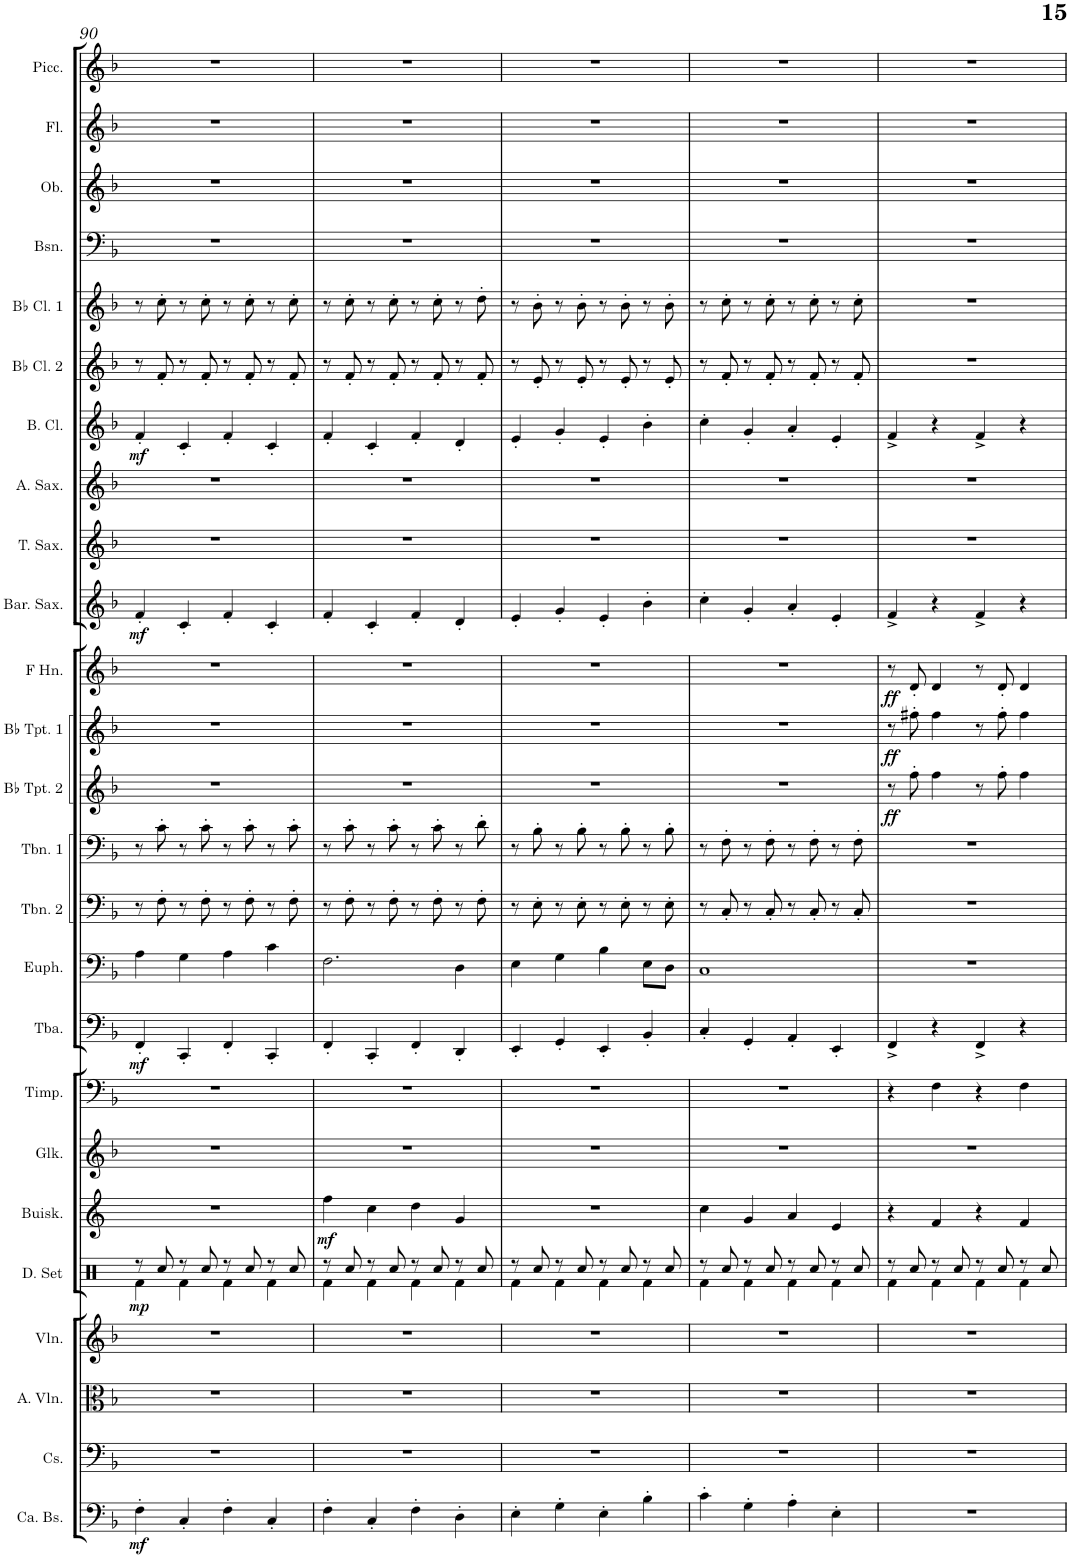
**kern	**dynam	**kern	**kern	**kern	**kern	**dynam	**kern	**dynam	**kern	**kern	**kern	**dynam	**kern	**kern	**kern	**kern	**dynam	**kern	**dynam	**kern	**dynam	**kern	**dynam	**kern	**kern	**kern	**dynam	**kern	**kern	**kern	**kern	**kern	**kern
*part25	*part25	*part24	*part23	*part22	*part21	*part21	*part20	*part20	*part19	*part18	*part17	*part17	*part16	*part15	*part14	*part13	*part13	*part12	*part12	*part11	*part11	*part10	*part10	*part9	*part8	*part7	*part7	*part6	*part5	*part4	*part3	*part2	*part1
*staff25	*staff25	*staff24	*staff23	*staff22	*staff21	*staff21	*staff20	*staff20	*staff19	*staff18	*staff17	*staff17	*staff16	*staff15	*staff14	*staff13	*staff13	*staff12	*staff12	*staff11	*staff11	*staff10	*staff10	*staff9	*staff8	*staff7	*staff7	*staff6	*staff5	*staff4	*staff3	*staff2	*staff1
*I"Contrabas	*	*I"Violoncellos	*I"Altviolen	*I"Violen	*I"Percussion 2	*	*I"Buisklokken	*	*I"Glockenspiel	*I"Timpani	*I"Tuba	*	*I"Euphonium	*I"Trombone 2	*I"Trombone 1	*I"Bb Trumpet 2	*	*I"Bb Trumpet 1	*	*I"Horn in F	*	*I"Baritone Saxophone	*	*I"Tenor Saxophone	*I"Alto Saxophone	*I"Bass Clarinet	*	*I"Bb Clarinet 2	*I"Bb Clarinet 1	*I"Bassoon	*I"Oboe	*I"Flute	*I"Piccolo
*I'Ca. Bs.	*	*	*I'A. Vln.	*I'Vln.	*I'Perc. 2	*	*I'Buisk.	*	*I'Glk.	*I'Timp.	*I'Tba.	*	*I'Euph.	*I'Tbn. 2	*I'Tbn. 1	*I'Bb Tpt. 2	*	*I'Bb Tpt. 1	*	*	*	*I'Bar. Sax.	*	*I'T. Sax.	*I'A. Sax.	*I'B. Cl.	*	*I'Bb Cl. 2	*I'Bb Cl. 1	*I'Bsn.	*I'Ob.	*I'Fl.	*I'Picc.
!!LO:PB:g=z
*clefF4	*	*clefF4	*clefC3	*clefG2	*clefX	*	*clefG2	*	*clefG2	*clefF4	*clefF4	*	*clefF4	*clefF4	*clefF4	*clefG2	*	*clefG2	*	*clefG2	*	*clefG2	*	*clefG2	*clefG2	*clefG2	*	*clefG2	*clefG2	*clefF4	*clefG2	*clefG2	*clefG2
*Trd7c12	*	*	*	*	*	*	*	*	*Trd-14c-24	*	*	*	*	*	*	*Trd1c2	*	*Trd1c2	*	*Trd4c7	*	*Trd7c12	*	*Trd7c12	*Trd5c9	*Trd7c12	*	*Trd1c2	*Trd1c2	*	*	*	*Trd-7c-12
*k[b-]	*	*k[b-]	*k[b-]	*k[b-]	*k[]	*	*k[b-]	*	*k[b-]	*k[b-]	*k[b-]	*	*k[b-]	*k[b-]	*k[b-]	*k[b-]	*	*k[b-]	*	*k[b-]	*	*k[b-]	*	*k[b-]	*k[b-]	*k[b-]	*	*k[b-]	*k[b-]	*k[b-]	*k[b-]	*k[b-]	*k[b-]
*M4/4	*	*M4/4	*M4/4	*M4/4	*M4/4	*	*M4/4	*	*M4/4	*M4/4	*M4/4	*	*M4/4	*M4/4	*M4/4	*M4/4	*	*M4/4	*	*M4/4	*	*M4/4	*	*M4/4	*M4/4	*M4/4	*	*M4/4	*M4/4	*M4/4	*M4/4	*M4/4	*M4/4
=90	=90	=90	=90	=90	=90	=90	=90	=90	=90	=90	=90	=90	=90	=90	=90	=90	=90	=90	=90	=90	=90	=90	=90	=90	=90	=90	=90	=90	=90	=90	=90	=90	=90
*	*	*	*	*	*^	*	*	*	*	*	*	*	*	*	*	*	*	*	*	*	*	*	*	*	*	*	*	*	*	*	*	*	*
!	!LO:DY:b	!	!	!	!	!	!LO:DY:b	!	!	!	!	!	!LO:DY:b	!	!	!	!	!	!	!	!	!	!	!LO:DY:b	!	!	!	!LO:DY:b	!	!	!	!	!	!
4F'\	mf	1r	1r	1r	8r	4Rf\	mp	1r	.	1r	1r	4FF'/	mf	4A\	8r	8r	1r	.	1r	.	1r	.	4f'/	mf	1r	1r	4f'/	mf	8r	8r	1r	1r	1r	1r
.	.	.	.	.	8Rcc/	.	.	.	.	.	.	.	.	.	8F'\	8c'\	.	.	.	.	.	.	.	.	.	.	.	.	8f'/	8cc'\	.	.	.	.
4C'/	.	.	.	.	8r	4Rf\	.	.	.	.	.	4CC'/	.	4G\	8r	8r	.	.	.	.	.	.	4c'/	.	.	.	4c'/	.	8r	8r	.	.	.	.
.	.	.	.	.	8Rcc/	.	.	.	.	.	.	.	.	.	8F'\	8c'\	.	.	.	.	.	.	.	.	.	.	.	.	8f'/	8cc'\	.	.	.	.
4F'\	.	.	.	.	8r	4Rf\	.	.	.	.	.	4FF'/	.	4A\	8r	8r	.	.	.	.	.	.	4f'/	.	.	.	4f'/	.	8r	8r	.	.	.	.
.	.	.	.	.	8Rcc/	.	.	.	.	.	.	.	.	.	8F'\	8c'\	.	.	.	.	.	.	.	.	.	.	.	.	8f'/	8cc'\	.	.	.	.
4C'/	.	.	.	.	8r	4Rf\	.	.	.	.	.	4CC'/	.	4c\	8r	8r	.	.	.	.	.	.	4c'/	.	.	.	4c'/	.	8r	8r	.	.	.	.
.	.	.	.	.	8Rcc/	.	.	.	.	.	.	.	.	.	8F'\	8c'\	.	.	.	.	.	.	.	.	.	.	.	.	8f'/	8cc'\	.	.	.	.
=91	=91	=91	=91	=91	=91	=91	=91	=91	=91	=91	=91	=91	=91	=91	=91	=91	=91	=91	=91	=91	=91	=91	=91	=91	=91	=91	=91	=91	=91	=91	=91	=91	=91	=91
!	!	!	!	!	!	!	!	!	!LO:DY:b	!	!	!	!	!	!	!	!	!	!	!	!	!	!	!	!	!	!	!	!	!	!	!	!	!
4F'\	.	1r	1r	1r	8r	4Rf\	.	4ff\	mf	1r	1r	4FF'/	.	2.F\	8r	8r	1r	.	1r	.	1r	.	4f'/	.	1r	1r	4f'/	.	8r	8r	1r	1r	1r	1r
.	.	.	.	.	8Rcc/	.	.	.	.	.	.	.	.	.	8F'\	8c'\	.	.	.	.	.	.	.	.	.	.	.	.	8f'/	8cc'\	.	.	.	.
4C'/	.	.	.	.	8r	4Rf\	.	4cc\	.	.	.	4CC'/	.	.	8r	8r	.	.	.	.	.	.	4c'/	.	.	.	4c'/	.	8r	8r	.	.	.	.
.	.	.	.	.	8Rcc/	.	.	.	.	.	.	.	.	.	8F'\	8c'\	.	.	.	.	.	.	.	.	.	.	.	.	8f'/	8cc'\	.	.	.	.
4F'\	.	.	.	.	8r	4Rf\	.	4dd\	.	.	.	4FF'/	.	.	8r	8r	.	.	.	.	.	.	4f'/	.	.	.	4f'/	.	8r	8r	.	.	.	.
.	.	.	.	.	8Rcc/	.	.	.	.	.	.	.	.	.	8F'\	8c'\	.	.	.	.	.	.	.	.	.	.	.	.	8f'/	8cc'\	.	.	.	.
4D'\	.	.	.	.	8r	4Rf\	.	4g/	.	.	.	4DD'/	.	4D\	8r	8r	.	.	.	.	.	.	4d'/	.	.	.	4d'/	.	8r	8r	.	.	.	.
.	.	.	.	.	8Rcc/	.	.	.	.	.	.	.	.	.	8F'\	8d'\	.	.	.	.	.	.	.	.	.	.	.	.	8f'/	8dd'\	.	.	.	.
=92	=92	=92	=92	=92	=92	=92	=92	=92	=92	=92	=92	=92	=92	=92	=92	=92	=92	=92	=92	=92	=92	=92	=92	=92	=92	=92	=92	=92	=92	=92	=92	=92	=92	=92
4E'\	.	1r	1r	1r	8r	4Rf\	.	1r	.	1r	1r	4EE'/	.	4E\	8r	8r	1r	.	1r	.	1r	.	4e'/	.	1r	1r	4e'/	.	8r	8r	1r	1r	1r	1r
.	.	.	.	.	8Rcc/	.	.	.	.	.	.	.	.	.	8E'\	8B-'\	.	.	.	.	.	.	.	.	.	.	.	.	8e'/	8b-'\	.	.	.	.
4G'\	.	.	.	.	8r	4Rf\	.	.	.	.	.	4GG'/	.	4G\	8r	8r	.	.	.	.	.	.	4g'/	.	.	.	4g'/	.	8r	8r	.	.	.	.
.	.	.	.	.	8Rcc/	.	.	.	.	.	.	.	.	.	8E'\	8B-'\	.	.	.	.	.	.	.	.	.	.	.	.	8e'/	8b-'\	.	.	.	.
4E'\	.	.	.	.	8r	4Rf\	.	.	.	.	.	4EE'/	.	4B-\	8r	8r	.	.	.	.	.	.	4e'/	.	.	.	4e'/	.	8r	8r	.	.	.	.
.	.	.	.	.	8Rcc/	.	.	.	.	.	.	.	.	.	8E'\	8B-'\	.	.	.	.	.	.	.	.	.	.	.	.	8e'/	8b-'\	.	.	.	.
4B-'\	.	.	.	.	8r	4Rf\	.	.	.	.	.	4BB-'/	.	8E\L	8r	8r	.	.	.	.	.	.	4b-'\	.	.	.	4b-'\	.	8r	8r	.	.	.	.
.	.	.	.	.	8Rcc/	.	.	.	.	.	.	.	.	8D\J	8E'\	8B-'\	.	.	.	.	.	.	.	.	.	.	.	.	8e'/	8b-'\	.	.	.	.
=93	=93	=93	=93	=93	=93	=93	=93	=93	=93	=93	=93	=93	=93	=93	=93	=93	=93	=93	=93	=93	=93	=93	=93	=93	=93	=93	=93	=93	=93	=93	=93	=93	=93	=93
4c'\	.	1r	1r	1r	8r	4Rf\	.	4cc\	.	1r	1r	4C'/	.	1C	8r	8r	1r	.	1r	.	1r	.	4cc'\	.	1r	1r	4cc'\	.	8r	8r	1r	1r	1r	1r
.	.	.	.	.	8Rcc/	.	.	.	.	.	.	.	.	.	8C'/	8F'\	.	.	.	.	.	.	.	.	.	.	.	.	8f'/	8cc'\	.	.	.	.
4G'\	.	.	.	.	8r	4Rf\	.	4g/	.	.	.	4GG'/	.	.	8r	8r	.	.	.	.	.	.	4g'/	.	.	.	4g'/	.	8r	8r	.	.	.	.
.	.	.	.	.	8Rcc/	.	.	.	.	.	.	.	.	.	8C'/	8F'\	.	.	.	.	.	.	.	.	.	.	.	.	8f'/	8cc'\	.	.	.	.
4A'\	.	.	.	.	8r	4Rf\	.	4a/	.	.	.	4AA'/	.	.	8r	8r	.	.	.	.	.	.	4a'/	.	.	.	4a'/	.	8r	8r	.	.	.	.
.	.	.	.	.	8Rcc/	.	.	.	.	.	.	.	.	.	8C'/	8F'\	.	.	.	.	.	.	.	.	.	.	.	.	8f'/	8cc'\	.	.	.	.
4E'\	.	.	.	.	8r	4Rf\	.	4e/	.	.	.	4EE'/	.	.	8r	8r	.	.	.	.	.	.	4e'/	.	.	.	4e'/	.	8r	8r	.	.	.	.
.	.	.	.	.	8Rcc/	.	.	.	.	.	.	.	.	.	8C'/	8F'\	.	.	.	.	.	.	.	.	.	.	.	.	8f'/	8cc'\	.	.	.	.
=94	=94	=94	=94	=94	=94	=94	=94	=94	=94	=94	=94	=94	=94	=94	=94	=94	=94	=94	=94	=94	=94	=94	=94	=94	=94	=94	=94	=94	=94	=94	=94	=94	=94	=94
!	!	!	!	!	!	!	!	!	!	!	!	!	!	!	!	!	!	!LO:DY:b	!	!LO:DY:b	!	!LO:DY:b	!	!	!	!	!	!	!	!	!	!	!	!
1r	.	1r	1r	1r	8r	4Rf\	.	4r	.	1r	4r	4FF^/	.	1r	1r	1r	8r	ff	8r	ff	8r	ff	4f^/	.	1r	1r	4f^/	.	1r	1r	1r	1r	1r	1r
.	.	.	.	.	8Rcc/	.	.	.	.	.	.	.	.	.	.	.	8ff'\	.	8ff#X'\	.	8d'/	.	.	.	.	.	.	.	.	.	.	.	.	.
.	.	.	.	.	8r	4Rf\	.	4f/	.	.	4F\	4r	.	.	.	.	4ff\	.	4ff#\	.	4d/	.	4r	.	.	.	4r	.	.	.	.	.	.	.
.	.	.	.	.	8Rcc/	.	.	.	.	.	.	.	.	.	.	.	.	.	.	.	.	.	.	.	.	.	.	.	.	.	.	.	.	.
.	.	.	.	.	8r	4Rf\	.	4r	.	.	4r	4FF^/	.	.	.	.	8r	.	8r	.	8r	.	4f^/	.	.	.	4f^/	.	.	.	.	.	.	.
.	.	.	.	.	8Rcc/	.	.	.	.	.	.	.	.	.	.	.	8ff'\	.	8ff#'\	.	8d'/	.	.	.	.	.	.	.	.	.	.	.	.	.
.	.	.	.	.	8r	4Rf\	.	4f/	.	.	4F\	4r	.	.	.	.	4ff\	.	4ff#\	.	4d/	.	4r	.	.	.	4r	.	.	.	.	.	.	.
.	.	.	.	.	8Rcc/	.	.	.	.	.	.	.	.	.	.	.	.	.	.	.	.	.	.	.	.	.	.	.	.	.	.	.	.	.
*	*	*	*	*	*v	*v	*	*	*	*	*	*	*	*	*	*	*	*	*	*	*	*	*	*	*	*	*	*	*	*	*	*	*	*
=	=	=	=	=	=	=	=	=	=	=	=	=	=	=	=	=	=	=	=	=	=	=	=	=	=	=	=	=	=	=	=	=	=
*-	*-	*-	*-	*-	*-	*-	*-	*-	*-	*-	*-	*-	*-	*-	*-	*-	*-	*-	*-	*-	*-	*-	*-	*-	*-	*-	*-	*-	*-	*-	*-	*-	*-
